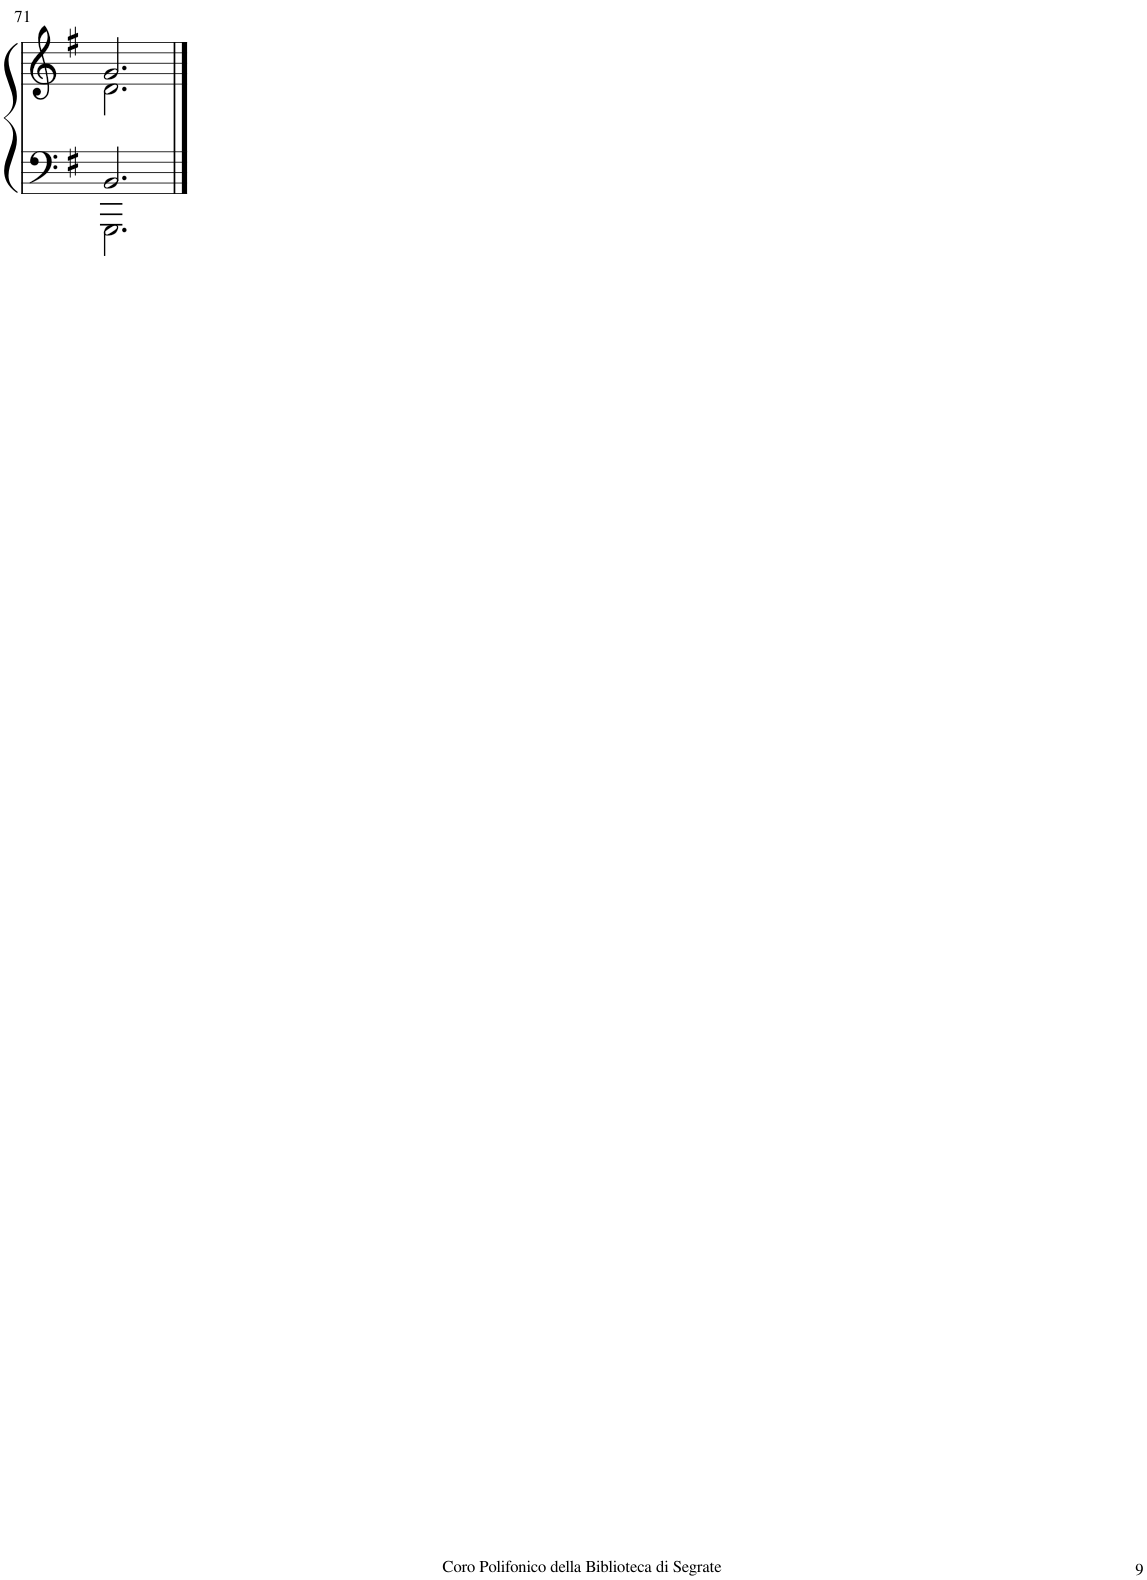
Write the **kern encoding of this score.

**kern	**kern
*part2	*part1
*staff2	*staff1
*I"Pipe Organ	*I"Pipe Organ
*I'P Org	*I'P Org
!!LO:PB:g=z
*clefF4	*clefG2
*k[f#]	*k[f#]
*G:	*G:
*M3/4	*M3/4
=71	=71
*^	*^
2.BB/	2.GGG\	2.g/	2.d\
*v	*v	*	*
*	*v	*v
==	==
*-	*-
